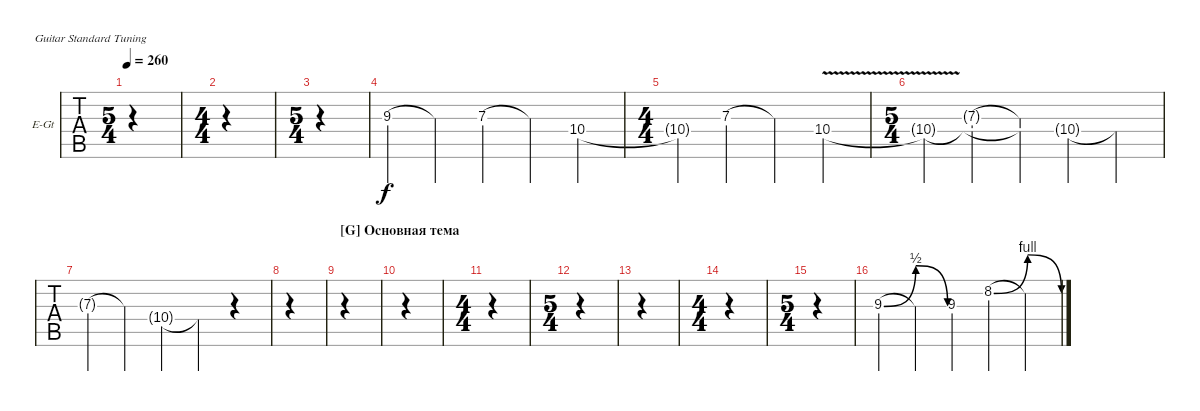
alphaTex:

\defaultSystemsLayout 4
\bracketExtendMode groupsimilarinstruments
\firstSystemTrackNameOrientation horizontal
\otherSystemsTrackNameOrientation horizontal
\track ("Solo Guitar" "E-Gt") {instrument electricguitarclean}
\staff {tabs}
\tuning (E4 B3 G3 D3 A2 E2)
\displaytranspose 0
\ts (5 4)
\tempo 260
\clef g2
\scale
0.209459
\ks c
|
\ts (4 4)
\scale
0.39527 |
\ts (5 4)
\scale
0.39527 |
\scale
0.209459 9.3.4{dy f} 9.3{t}.4 7.3.4 7.3{t}.4 10.4.4 |
\ts (4 4)
\scale
0.39527 10.4{t}.4 7.3.4 7.3{t}.4 10.4{v}.4 |
\ts (5 4)
\scale
0.485477 10.4{t}.4 (10.4{t} 7.3{g}).4 (10.4{t} 7.3{t}).4 10.4{g}.4 10.4{t}.4 |
\scale
0.257261 7.3{g}.4 7.3{t}.4 10.4{g}.4 10.4{t}.4 r.4 |
\scale
0.257261 |
\section ("G" "Основная тема")
\scale
0.257261 |
\scale
0.257261 |
\ts (4 4)
\scale
0.485477 |
\ts (5 4)
\scale
0.39527 |
\scale
0.209459 |
\ts (4 4)
\scale
0.39527 |
\ts (5 4)
\scale
0.39527 |
\scale
0.209459 9.3{be (bendrelease 0 0 30 2 30 2 59.4 0)}.4 9.3{t}.4 9.3.4 8.2{be (bendrelease 0 0 30 4 30 4 59.4 0)}.4 8.2{t}.4
